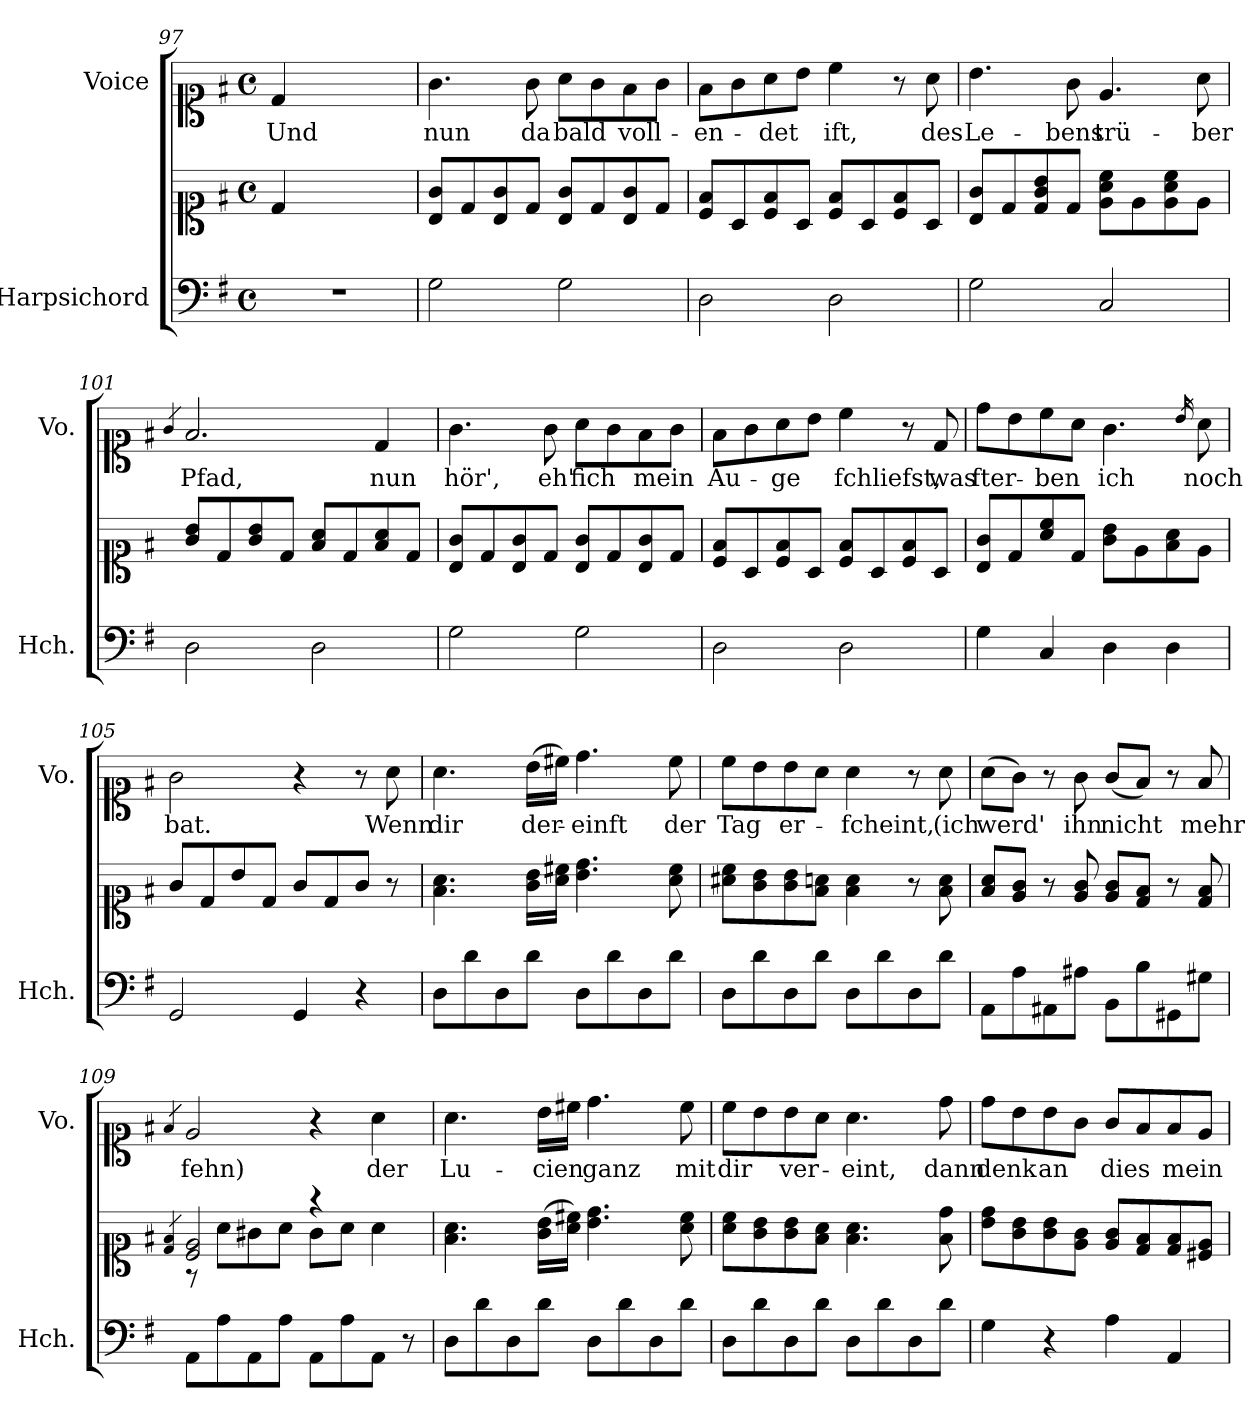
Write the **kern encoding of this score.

**kern	**kern	**kern	**text
*part2	*part2	*part1	*part1
*staff3	*staff2	*staff1	*staff1
*I"Harpsichord	*	*I"Voice	*
*I'Hch.	*	*I'Vo.	*
*clefF4	*clefC1	*clefC1	*
*k[f#]	*k[f#]	*k[f#]	*
*M4/4	*M4/4	*M4/4	*
*met(c)	*met(c)	*met(c)	*
=97	=97	=97	=97
!	!	!	!LO:LY:b
1r	4d/	4d/	Und
.	2.ryy	2.ryy	.
=98	=98	=98	=98
!	!	!	!LO:LY:b
2G\	8B/ 8g/L	4.g\	nun
.	8d/	.	.
.	8B/ 8g/	.	.
!	!	!	!LO:LY:b
.	8d/J	8g\	da
!	!	!	!LO:LY:b
2G\	8B/ 8g/L	8a\L	bald
.	8d/	8g\	.
!	!	!	!LO:LY:b
.	8B/ 8g/	8f#\	voll-
.	8d/J	8g\J	.
=99	=99	=99	=99
!	!	!	!LO:LY:b
2D\	8c/ 8f#/L	8f#\L	-en-
.	8A/	8g\	.
!	!	!	!LO:LY:b
.	8c/ 8f#/	8a\	-det
.	8A/J	8b\J	.
!	!	!	!LO:LY:b
2D\	8c/ 8f#/L	4cc\	ift,
.	8A/	.	.
.	8c/ 8f#/	8r	.
!	!	!	!LO:LY:b
.	8A/J	8a\	des
=100	=100	=100	=100
!	!	!	!LO:LY:b
2G\	8B/ 8g/L	4.b\	Le-
.	8d/	.	.
.	8d/ 8g/ 8b/	.	.
!	!	!	!LO:LY:b
.	8d/J	8g\	-bens
!	!	!	!LO:LY:b
2C/	8e\ 8a\ 8cc\L	4.e/	trü-
.	8e\	.	.
.	8e\ 8a\ 8cc\	.	.
!	!	!	!LO:LY:b
.	8e\J	8a\	-ber
!!LO:LB:g=z
=101	=101	=101	=101
.	.	4qg/	.
!	!	!	!LO:LY:b
2D\	8g/ 8b/L	2.f#/	Pfad,
.	8d/	.	.
.	8g/ 8b/	.	.
.	8d/J	.	.
2D\	8f#/ 8a/L	.	.
.	8d/	.	.
!	!	!	!LO:LY:b
.	8f#/ 8a/	4d/	nun
.	8d/J	.	.
=102	=102	=102	=102
!	!	!	!LO:LY:b
2G\	8B/ 8g/L	4.g\	hör',
.	8d/	.	.
.	8B/ 8g/	.	.
!	!	!	!LO:LY:b
.	8d/J	8g\	eh'
!	!	!	!LO:LY:b
2G\	8B/ 8g/L	8a\L	fich
.	8d/	8g\	.
!	!	!	!LO:LY:b
.	8B/ 8g/	8f#\	mein
.	8d/J	8g\J	.
=103	=103	=103	=103
!	!	!	!LO:LY:b
2D\	8c/ 8f#/L	8f#\L	Au-
.	8A/	8g\	.
!	!	!	!LO:LY:b
.	8c/ 8f#/	8a\	-ge
.	8A/J	8b\J	.
!	!	!	!LO:LY:b
2D\	8c/ 8f#/L	4cc\	fchliefst,
.	8A/	.	.
.	8c/ 8f#/	8r	.
!	!	!	!LO:LY:b
.	8A/J	8d/	was
=104	=104	=104	=104
!	!	!	!LO:LY:b
4G\	8B/ 8g/L	8dd\L	fter-
.	8d/	8b\	.
!	!	!	!LO:LY:b
4C/	8a/ 8cc/	8cc\	-ben
.	8d/J	8a\J	.
!	!	!	!LO:LY:b
4D\	8g\ 8b\L	4.g\	ich
.	8e\	.	.
4D\	8f#\ 8a\	.	.
.	.	16qb/	.
!	!	!	!LO:LY:b
.	8e\J	8a\	noch
=105	=105	=105	=105
!	!	!	!LO:LY:b
2GG/	8g/L	2g\	bat.
.	8d/	.	.
.	8b/	.	.
.	8d/J	.	.
4GG/	8g/L	4r	.
.	8d/	.	.
4r	8g/J	8r	.
!	!	!	!LO:LY:b
.	8r	8a\	Wenn
!!LO:PB:g=z
=106	=106	=106	=106
!	!	!	!LO:LY:b
8D\L	4.f#\ 4.a\	4.a\	dir
8d\	.	.	.
8D\	.	.	.
!	!	!	!LO:LY:b
8d\J	16g\ 16b\LL	(16b\LL	der-
.	16a\ 16cc#X\JJ	16cc#X\JJ)	.
!	!	!	!LO:LY:b
8D\L	4.b\ 4.dd\	4.dd\	-einft
8d\	.	.	.
8D\	.	.	.
!	!	!	!LO:LY:b
8d\J	8a\ 8cc#\	8cc#\	der
=107	=107	=107	=107
!	!	!	!LO:LY:b
8D\L	8a#X\ 8cc\L	8cc\L	Tag
8d\	8g\ 8b\	8b\	.
!	!	!	!LO:LY:b
8D\	8g\ 8b\	8b\	er-
8d\J	8f#\ 8an\J	8a\J	.
!	!	!	!LO:LY:b
8D\L	4f#\ 4a\	4a\	-fcheint,
8d\	.	.	.
8D\	8r	8r	.
!	!	!	!LO:LY:b
8d\J	8f#\ 8a\	8a\	(ich
=108	=108	=108	=108
!	!	!	!LO:LY:b
8AA\L	8f#/ 8a/L	(8a\L	werd'
8A\	8e/ 8g/J	8g\J)	.
8AA#X\	8r	8r	.
!	!	!	!LO:LY:b
8A#X\J	8e/ 8g/	8g\	ihn
!	!	!	!LO:LY:b
8BB\L	8e/ 8g/L	(8g/L	nicht
8B\	8d/ 8f#/J	8f#/J)	.
8GG#X\	8r	8r	.
!	!	!	!LO:LY:b
8G#X\J	8d/ 8f#/	8f#/	mehr
=109	=109	=109	=109
.	4qd/ 4qf#/	4qf#/	.
*	*^	*	*
!	!	!	!	!LO:LY:b
8AA\L	2c/ 2e/	8r	2e/	fehn)
8A\	.	8a\L	.	.
8AA\	.	8g#X\	.	.
8A\J	.	8a\J	.	.
8AA\L	4r	8g#\L	4r	.
8A\	.	8a\J	.	.
!	!	!	!	!LO:LY:b
8AA\J	4a\	4ryy	4a\	der
8r	.	.	.	.
*	*v	*v	*	*
!!LO:LB:g=z
=110	=110	=110	=110
!	!	!	!LO:LY:b
8D\L	4.f#\ 4.a\	4.a\	Lu-
8d\	.	.	.
8D\	.	.	.
!	!	!	!LO:LY:b
8d\J	(16g\ 16b\LL	16b\LL	-cien
.	16a\ 16cc#X\JJ)	16cc#X\JJ	.
!	!	!	!LO:LY:b
8D\L	4.b\ 4.dd\	4.dd\	ganz
8d\	.	.	.
8D\	.	.	.
!	!	!	!LO:LY:b
8d\J	8a\ 8cc#\	8cc#\	mit
=111	=111	=111	=111
!	!	!	!LO:LY:b
8D\L	8a\ 8cc\L	8cc\L	dir
8d\	8g\ 8b\	8b\	.
!	!	!	!LO:LY:b
8D\	8g\ 8b\	8b\	ver-
8d\J	8f#\ 8a\J	8a\J	.
!	!	!	!LO:LY:b
8D\L	4.f#\ 4.a\	4.a\	-eint,
8d\	.	.	.
8D\	.	.	.
!	!	!	!LO:LY:b
8d\J	8f#\ 8dd\	8dd\	dann
=112	=112	=112	=112
!	!	!	!LO:LY:b
4G\	8b\ 8dd\L	8dd\L	denk
.	8g\ 8b\	8b\	.
!	!	!	!LO:LY:b
4r	8g\ 8b\	8b\	an
.	8e\ 8g\J	8g\J	.
!	!	!	!LO:LY:b
4A\	8e/ 8g/L	8g/L	dies
.	8d/ 8f#/	8f#/	.
!	!	!	!LO:LY:b
4AA/	8d/ 8f#/	8f#/	mein
.	8c#X/ 8e/J	8e/J	.
=	=	=	=
*-	*-	*-	*-
